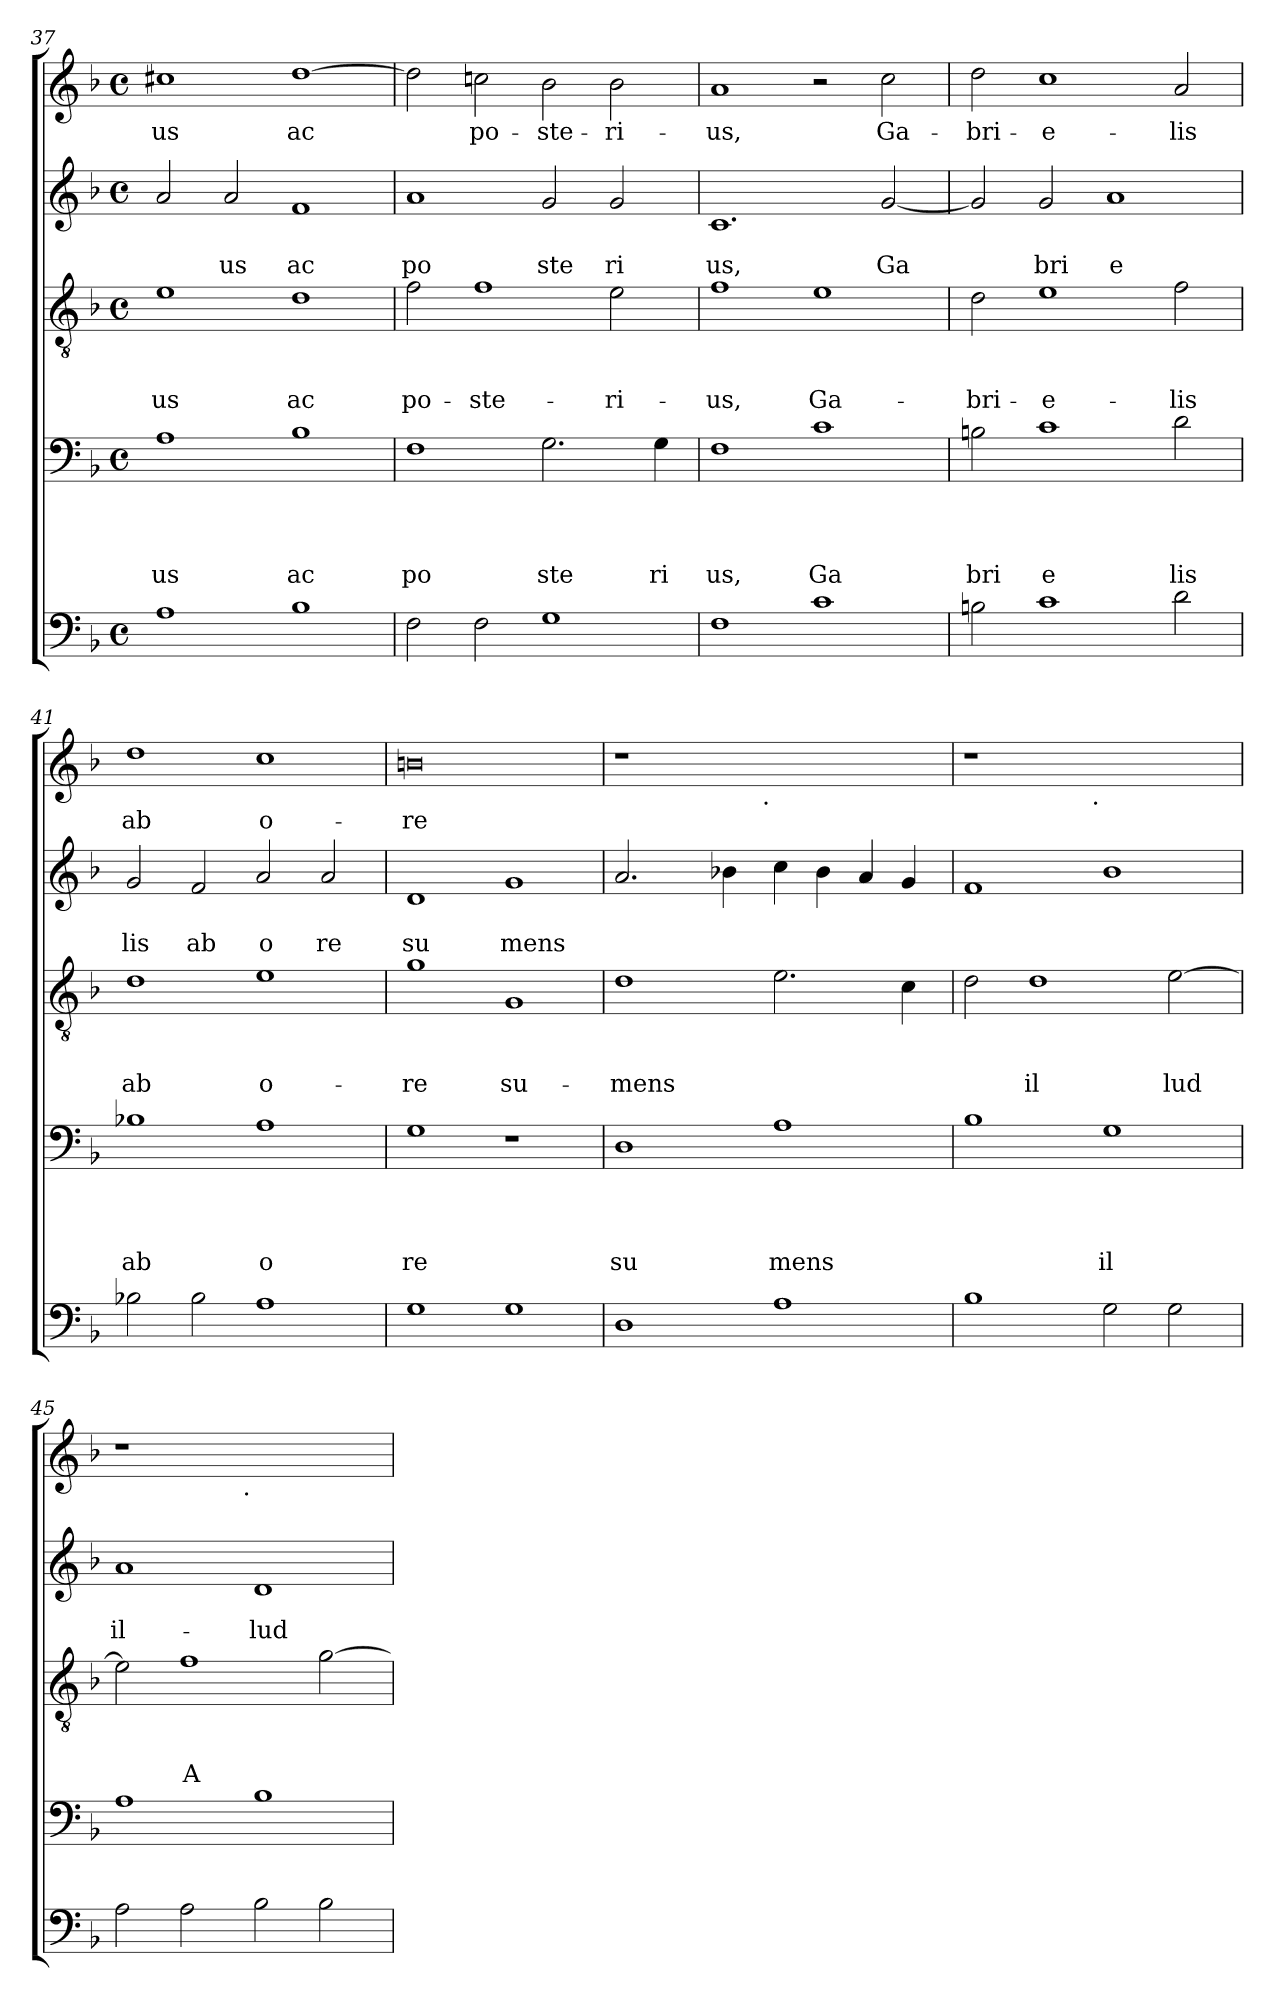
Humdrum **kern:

**kern	**kern	**text	**text	**text	**text	**kern	**text	**text	**text	**kern	**text	**text	**kern	**text
*part5	*part4	*part4	*part4	*part4	*part4	*part3	*part3	*part3	*part3	*part2	*part2	*part2	*part1	*part1
*staff5	*staff4	*staff4	*staff4	*staff4	*staff4	*staff3	*staff3	*staff3	*staff3	*staff2	*staff2	*staff2	*staff1	*staff1
!!LO:LB:g=z
*clefF4	*clefF4	*	*	*	*	*clefGv2	*	*	*	*clefG2	*	*	*clefG2	*
*	*ITrd-3c-5	*	*	*	*	*ITrd-3c-5	*	*	*	*ITrd-3c-5	*	*	*ITrd-3c-5	*
*k[b-]	*k[b-e-]	*	*	*	*	*k[b-e-]	*	*	*	*k[b-e-]	*	*	*k[b-e-]	*
*F:	*B-:	*	*	*	*	*B-:	*	*	*	*B-:	*	*	*B-:	*
*M4/4	*M4/4	*	*	*	*	*M4/4	*	*	*	*M4/4	*	*	*M4/4	*
*met(c)	*met(c)	*	*	*	*	*met(c)	*	*	*	*met(c)	*	*	*met(c)	*
=37	=37	=37	=37	=37	=37	=37	=37	=37	=37	=37	=37	=37	=37	=37
!	!	!	!	!	!LO:LY:b	!	!	!	!LO:LY:b	!	!	!	!	!LO:LY:b
1A	1d	.	.	.	us	1a	.	.	us	2dd/	.	.	1ff#X	us
!	!	!	!	!	!	!	!	!	!	!	!	!LO:LY:b	!	!
.	.	.	.	.	.	.	.	.	.	2dd/	.	-us	.	.
!	!	!	!	!	!LO:LY:b	!	!	!	!LO:LY:b	!	!	!LO:LY:b	!	!LO:LY:b
1B-	1e-	.	.	.	ac	1g	.	.	ac	1b-	.	ac	[>1gg	ac
=38	=38	=38	=38	=38	=38	=38	=38	=38	=38	=38	=38	=38	=38	=38
!	!	!	!	!	!LO:LY:b	!	!	!	!LO:LY:b	!	!	!LO:LY:b	!	!
2F>\	1B-	.	.	.	po	2b-\	.	.	po-	1dd	.	po	2gg\]	.
!	!	!	!	!	!	!	!	!	!LO:LY:b	!	!	!	!	!LO:LY:b
2F>\	.	.	.	.	.	1b-	.	.	-ste-	.	.	.	2ffn\	po-
!	!	!	!	!	!LO:LY:b	!	!	!	!	!	!	!LO:LY:b	!	!LO:LY:b
1G	2.c\	.	.	.	ste	.	.	.	.	2cc/	.	ste	2ee-\	-ste-
!	!	!	!	!	!	!	!	!	!LO:LY:b	!	!	!LO:LY:b	!	!LO:LY:b
.	.	.	.	.	.	2a\	.	.	-ri-	2cc/	.	ri	2ee-\	-ri-
!	!	!	!	!	!LO:LY:b	!	!	!	!	!	!	!	!	!
.	4c\	.	.	.	ri	.	.	.	.	.	.	.	.	.
=39	=39	=39	=39	=39	=39	=39	=39	=39	=39	=39	=39	=39	=39	=39
!	!	!	!	!	!LO:LY:b	!	!	!	!LO:LY:b	!	!	!LO:LY:b	!	!LO:LY:b
1F	1B-	.	.	.	us,	1b-	.	.	-us,	1.f	.	us,	1dd	-us,
!	!	!	!	!	!LO:LY:b	!	!	!	!LO:LY:b	!	!	!	!	!
1c	1f	.	.	.	Ga	1a	.	.	Ga-	.	.	.	2r	.
!	!	!	!	!	!	!	!	!	!	!	!	!LO:LY:b	!	!LO:LY:b
.	.	.	.	.	.	.	.	.	.	[<2cc/	.	Ga	2ff\	Ga-
=40	=40	=40	=40	=40	=40	=40	=40	=40	=40	=40	=40	=40	=40	=40
!	!	!	!	!	!LO:LY:b	!	!	!	!LO:LY:b	!	!	!	!	!LO:LY:b
2Bn>\	2en\	.	.	.	bri	2g\	.	.	-bri-	2cc/]	.	.	2gg\	-bri-
!	!	!	!	!	!LO:LY:b	!	!	!	!LO:LY:b	!	!	!LO:LY:b	!	!LO:LY:b
1c	1f	.	.	.	e	1a	.	.	-e-	2cc/	.	bri	1ff	-e-
!	!	!	!	!	!	!	!	!	!	!	!	!LO:LY:b	!	!
.	.	.	.	.	.	.	.	.	.	1dd	.	e	.	.
!	!	!	!	!	!LO:LY:b	!	!	!	!LO:LY:b	!	!	!	!	!LO:LY:b
2d\	2g\	.	.	.	lis	2b-\	.	.	-lis	.	.	.	2dd/	-lis
=41	=41	=41	=41	=41	=41	=41	=41	=41	=41	=41	=41	=41	=41	=41
!	!	!	!	!	!LO:LY:b	!	!	!	!LO:LY:b	!	!	!LO:LY:b	!	!LO:LY:b
2B-X>\	1e-X	.	.	.	ab	1g	.	.	ab	2cc/	.	lis	1gg	ab
!	!	!	!	!	!	!	!	!	!	!	!	!LO:LY:b	!	!
2B->\	.	.	.	.	.	.	.	.	.	2b-/	.	ab	.	.
!	!	!	!	!	!LO:LY:b	!	!	!	!LO:LY:b	!	!	!LO:LY:b	!	!LO:LY:b
1A	1d	.	.	.	o	1a	.	.	o-	2dd/	.	o	1ff	o-
!	!	!	!	!	!	!	!	!	!	!	!	!LO:LY:b	!	!
.	.	.	.	.	.	.	.	.	.	2dd/	.	re	.	.
=42	=42	=42	=42	=42	=42	=42	=42	=42	=42	=42	=42	=42	=42	=42
!	!	!	!	!	!LO:LY:b	!	!	!	!LO:LY:b	!	!	!LO:LY:b	!	!LO:LY:b
1G	1c	.	.	.	re	1cc	.	.	-re	1g	.	su	0een	-re
!	!	!	!	!	!	!	!	!	!LO:LY:b	!	!	!LO:LY:b	!	!
1G	1r	.	.	.	.	1c	.	.	su-	1cc	.	mens	.	.
!!LO:PB:g=z
=43	=43	=43	=43	=43	=43	=43	=43	=43	=43	=43	=43	=43	=43	=43
!	!	!	!	!	!LO:LY:b	!	!	!	!LO:LY:b	!	!	!	!	!
*	*	*	*	*	*	*	*	*	*	*	*	*	*^	*
1D	1G	.	.	.	su	1g	.	.	-mens	2.dd/	.	.	1r	2ryy	.
.	.	.	.	.	.	.	.	.	.	.	.	.	.	4...ryy	.
.	.	.	.	.	.	.	.	.	.	4ee-X\	.	.	.	.	.
!	!	!	!	!	!	!	!	!	!	!	!	!	!	!LO:TX:b:t=.	!
.	.	.	.	.	.	.	.	.	.	.	.	.	.	1ryy	.
!	!	!	!	!	!LO:LY:b	!	!	!	!	!	!	!	!	!	!
1A	1d	.	.	.	mens	2.a\	.	.	.	4ff\	.	.	1ryy	.	.
.	.	.	.	.	.	.	.	.	.	4ee-\	.	.	.	.	.
.	.	.	.	.	.	.	.	.	.	4dd/	.	.	.	.	.
.	.	.	.	.	.	4f\	.	.	.	4cc/	.	.	.	.	.
.	.	.	.	.	.	.	.	.	.	.	.	.	.	32ryy	.
=44	=44	=44	=44	=44	=44	=44	=44	=44	=44	=44	=44	=44	=44	=44	=44
1B-	1e-	.	.	.	.	2g\	.	.	.	1b-	.	.	1r	2ryy	.
!	!	!	!	!	!	!	!	!	!LO:LY:b	!	!	!	!	!	!
.	.	.	.	.	.	1g	.	.	il	.	.	.	.	4...ryy	.
!	!	!	!	!	!	!	!	!	!	!	!	!	!	!LO:TX:b:t=.	!
.	.	.	.	.	.	.	.	.	.	.	.	.	.	1ryy	.
!	!	!	!	!	!LO:LY:b	!	!	!	!	!	!	!	!	!	!
2G\	1c	.	.	.	il	.	.	.	.	1ee-	.	.	1ryy	.	.
!	!	!	!	!	!	!	!	!	!LO:LY:b	!	!	!	!	!	!
2G>\	.	.	.	.	.	[>2a\	.	.	lud	.	.	.	.	.	.
.	.	.	.	.	.	.	.	.	.	.	.	.	.	32ryy	.
=45	=45	=45	=45	=45	=45	=45	=45	=45	=45	=45	=45	=45	=45	=45	=45
!	!	!	!	!	!	!	!	!	!	!	!	!LO:LY:b	!	!	!
2A\	1d	.	.	.	.	2a\]	.	.	.	1dd	.	il-	1r	2ryy	.
!	!	!	!	!	!	!	!	!	!LO:LY:b	!	!	!	!	!	!
2A>\	.	.	.	.	.	1b-	.	.	A	.	.	.	.	4...ryy	.
!	!	!	!	!	!	!	!	!	!	!	!	!	!	!LO:TX:b:t=.	!
.	.	.	.	.	.	.	.	.	.	.	.	.	.	1ryy	.
!	!	!	!	!	!	!	!	!	!	!	!	!LO:LY:b	!	!	!
2B-\	1e-	.	.	.	.	.	.	.	.	1g	.	-lud	1ryy	.	.
2B->\	.	.	.	.	.	[>2cc\	.	.	.	.	.	.	.	.	.
.	.	.	.	.	.	.	.	.	.	.	.	.	.	32ryy	.
*	*	*	*	*	*	*	*	*	*	*	*	*	*v	*v	*
=	=	=	=	=	=	=	=	=	=	=	=	=	=	=
*-	*-	*-	*-	*-	*-	*-	*-	*-	*-	*-	*-	*-	*-	*-
